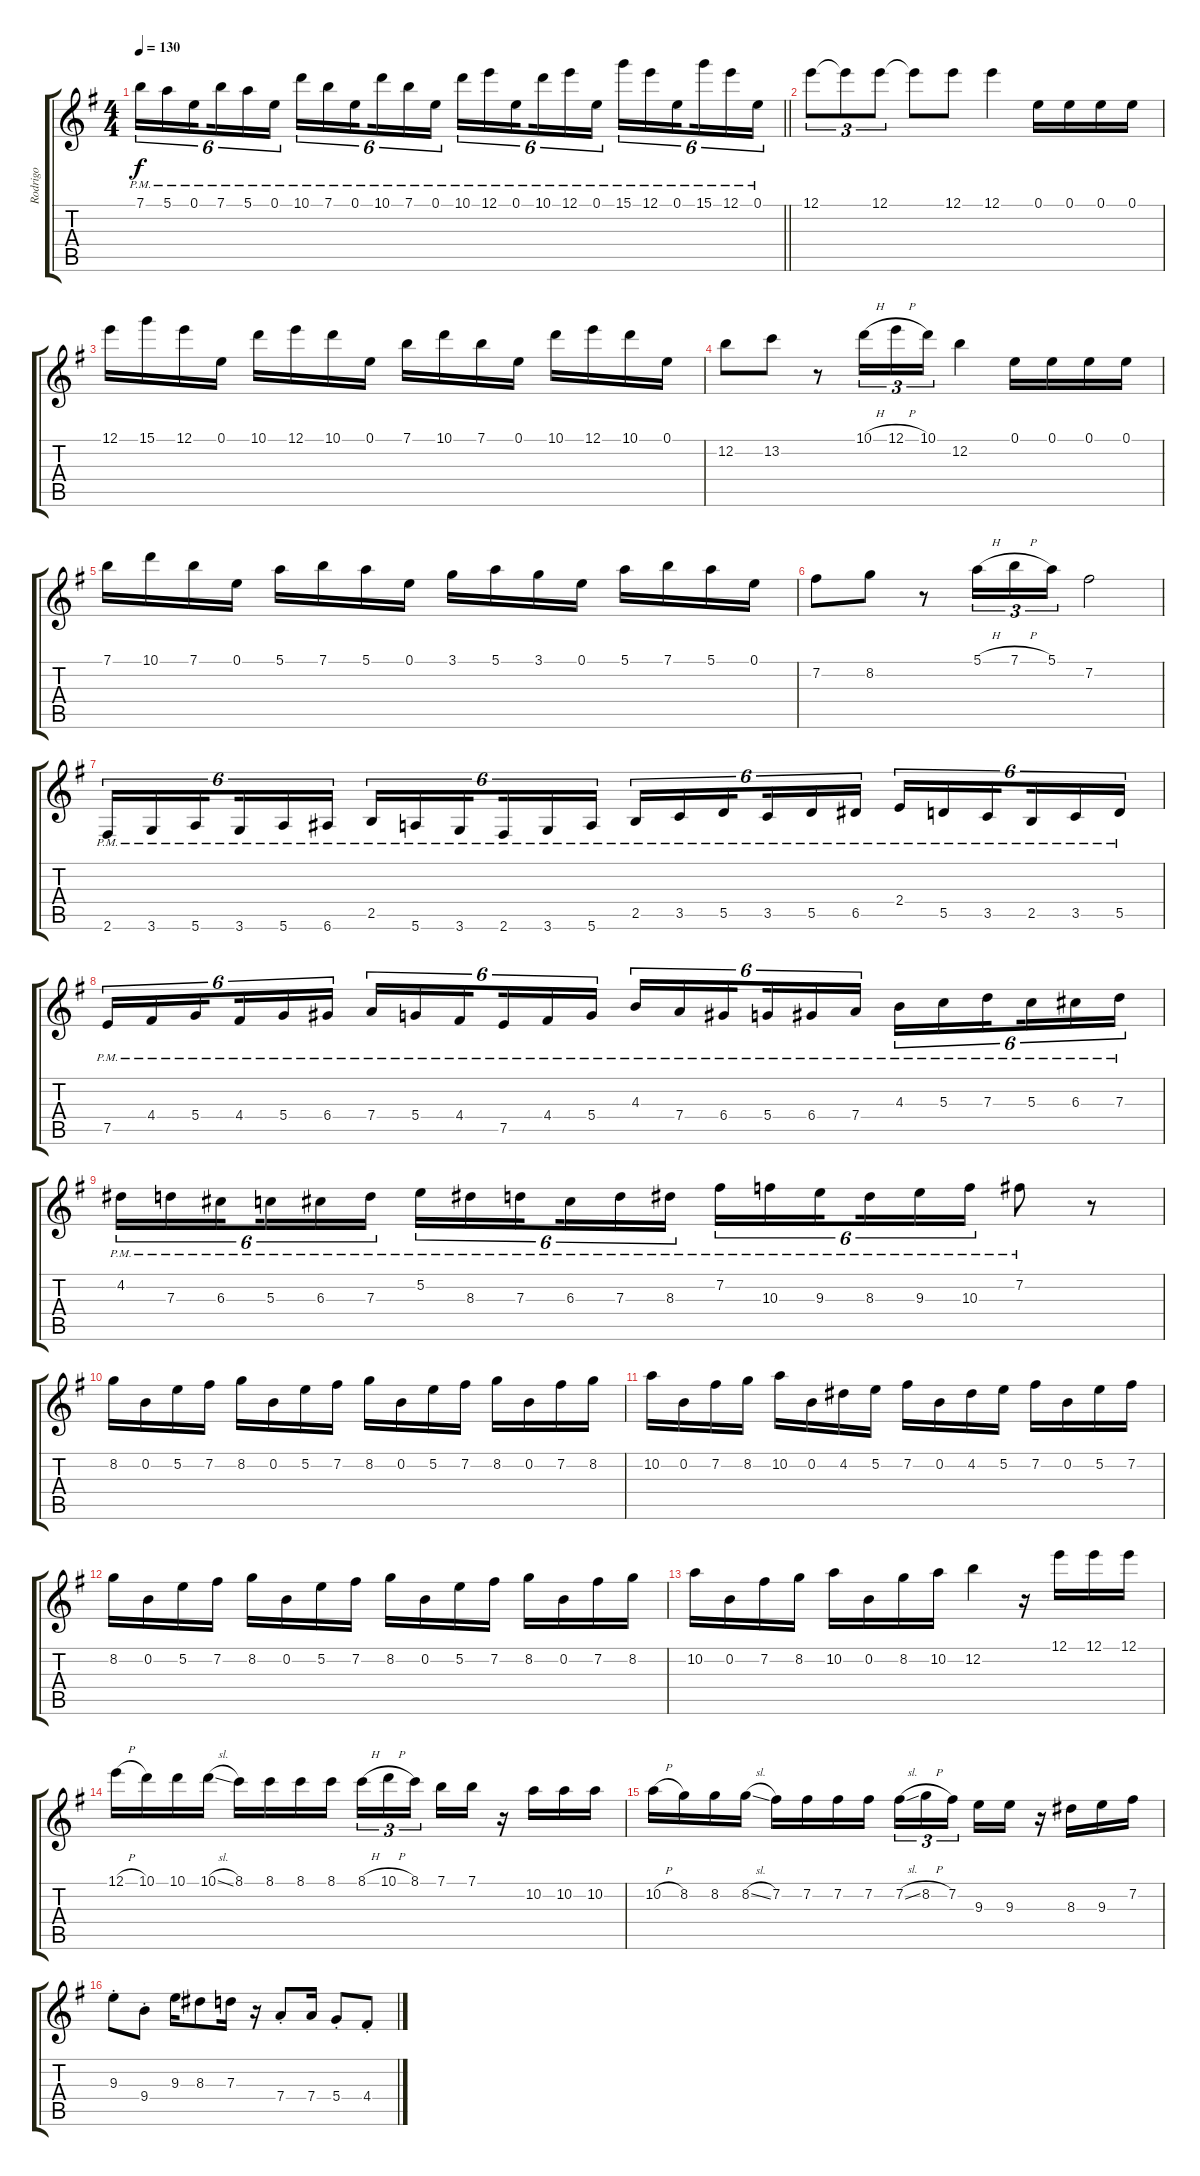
\track ("Rodrigo" "Rodrigo") {instrument acousticguitarnylon}
\staff {score tabs}
\tuning (E4 B3 G3 D3 A2 E2) {hide}
\ts (4 4)
\tempo 130
\clef g2
\barLineRight lightlight
\ks g
7.1{pm}.16{tu (6 4) dy f} 5.1{pm}.16{tu (6 4)} 0.1{pm}.16{tu (6 4) beam splitsecondary} 7.1{pm}.16{tu (6 4)} 5.1{pm}.16{tu (6 4)} 0.1{pm}.16{tu (6 4)} 10.1{pm}.16{tu (6 4)} 7.1{pm}.16{tu (6 4)} 0.1{pm}.16{tu (6 4) beam splitsecondary} 10.1{pm}.16{tu (6 4)} 7.1{pm}.16{tu (6 4)} 0.1{pm}.16{tu (6 4)} 10.1{pm}.16{tu (6 4) beam merge} 12.1{pm}.16{tu (6 4) beam merge} 0.1{pm}.16{tu (6 4) beam splitsecondary} 10.1{pm}.16{tu (6 4) beam merge} 12.1{pm}.16{tu (6 4) beam merge} 0.1{pm}.16{tu (6 4)} 15.1{pm}.16{tu (6 4)} 12.1{pm}.16{tu (6 4)} 0.1{pm}.16{tu (6 4) beam splitsecondary} 15.1{pm}.16{tu (6 4)} 12.1{pm}.16{tu (6 4)} 0.1{pm}.16{tu (6 4)} |
12.1.8{tu (3 2)} 12.1{t}.8{tu (3 2)} 12.1.8{tu (3 2) beam split} 12.1{t}.8{beam merge} 12.1.8 12.1.4 0.1.16{beam merge} 0.1.16 0.1.16 0.1.16 |
12.1.16 15.1.16 12.1.16 0.1.16 10.1.16 12.1.16 10.1.16 0.1.16 7.1.16 10.1.16 7.1.16 0.1.16 10.1.16 12.1.16 10.1.16 0.1.16 |
12.2.8 13.2.8{beam split} r.8{beam merge} 10.1{h}.16{tu (3 2)} 12.1{h}.16{tu (3 2)} 10.1.16{tu (3 2)} 12.2.4 0.1.16 0.1.16 0.1.16 0.1.16 |
7.1.16 10.1.16 7.1.16 0.1.16 5.1.16 7.1.16 5.1.16 0.1.16 3.1.16 5.1.16 3.1.16 0.1.16 5.1.16 7.1.16 5.1.16 0.1.16 |
7.2.8 8.2.8{beam split} r.8{beam merge} 5.1{h}.16{tu (3 2)} 7.1{h}.16{tu (3 2)} 5.1.16{tu (3 2)} 7.2.2 |
2.6{pm}.16{tu (6 4)} 3.6{pm}.16{tu (6 4)} 5.6{pm}.16{tu (6 4) beam splitsecondary} 3.6{pm}.16{tu (6 4)} 5.6{pm}.16{tu (6 4)} 6.6{pm}.16{tu (6 4)} 2.5{pm}.16{tu (6 4)} 5.6{pm}.16{tu (6 4)} 3.6{pm}.16{tu (6 4) beam splitsecondary} 2.6{pm}.16{tu (6 4)} 3.6{pm}.16{tu (6 4)} 5.6{pm}.16{tu (6 4)} 2.5{pm}.16{tu (6 4)} 3.5{pm}.16{tu (6 4)} 5.5{pm}.16{tu (6 4) beam splitsecondary} 3.5{pm}.16{tu (6 4)} 5.5{pm}.16{tu (6 4)} 6.5{pm}.16{tu (6 4)} 2.4{pm}.16{tu (6 4)} 5.5{pm}.16{tu (6 4)} 3.5{pm}.16{tu (6 4) beam splitsecondary} 2.5{pm}.16{tu (6 4)} 3.5{pm}.16{tu (6 4)} 5.5{pm}.16{tu (6 4)} |
7.5{pm}.16{tu (6 4)} 4.4{pm}.16{tu (6 4)} 5.4{pm}.16{tu (6 4) beam splitsecondary} 4.4{pm}.16{tu (6 4)} 5.4{pm}.16{tu (6 4)} 6.4{pm}.16{tu (6 4)} 7.4{pm}.16{tu (6 4)} 5.4{pm}.16{tu (6 4)} 4.4{pm}.16{tu (6 4) beam splitsecondary} 7.5{pm}.16{tu (6 4)} 4.4{pm}.16{tu (6 4)} 5.4{pm}.16{tu (6 4)} 4.3{pm}.16{tu (6 4)} 7.4{pm}.16{tu (6 4)} 6.4{pm}.16{tu (6 4) beam splitsecondary} 5.4{pm}.16{tu (6 4)} 6.4{pm}.16{tu (6 4)} 7.4{pm}.16{tu (6 4)} 4.3{pm}.16{tu (6 4)} 5.3{pm}.16{tu (6 4)} 7.3{pm}.16{tu (6 4) beam splitsecondary} 5.3{pm}.16{tu (6 4)} 6.3{pm}.16{tu (6 4)} 7.3{pm}.16{tu (6 4)} |
4.2{pm}.16{tu (6 4)} 7.3{pm}.16{tu (6 4)} 6.3{pm}.16{tu (6 4) beam splitsecondary} 5.3{pm}.16{tu (6 4)} 6.3{pm}.16{tu (6 4)} 7.3{pm}.16{tu (6 4)} 5.2{pm}.16{tu (6 4)} 8.3{pm}.16{tu (6 4)} 7.3{pm}.16{tu (6 4) beam splitsecondary} 6.3{pm}.16{tu (6 4)} 7.3{pm}.16{tu (6 4)} 8.3{pm}.16{tu (6 4)} 7.2{pm}.16{tu (6 4)} 10.3{pm}.16{tu (6 4)} 9.3{pm}.16{tu (6 4) beam splitsecondary} 8.3{pm}.16{tu (6 4)} 9.3{pm}.16{tu (6 4)} 10.3{pm}.16{tu (6 4)} 7.2{pm}.8 r.8 |
8.2.16 0.2.16 5.2.16 7.2.16 8.2.16 0.2.16 5.2.16 7.2.16 8.2.16 0.2.16 5.2.16 7.2.16 8.2.16 0.2.16 7.2.16 8.2.16 |
10.2.16 0.2.16 7.2.16 8.2.16 10.2.16 0.2.16 4.2.16 5.2.16 7.2.16 0.2.16 4.2.16 5.2.16 7.2.16 0.2.16 5.2.16 7.2.16 |
8.2.16 0.2.16 5.2.16 7.2.16 8.2.16 0.2.16 5.2.16 7.2.16 8.2.16 0.2.16 5.2.16 7.2.16 8.2.16 0.2.16 7.2.16 8.2.16 |
10.2.16 0.2.16 7.2.16 8.2.16 10.2.16 0.2.16 8.2.16 10.2.16 12.2.4 r.16 12.1.16 12.1.16 12.1.16 |
12.1{h}.16 10.1.16 10.1.16 10.1{sl}.16 8.1.16 8.1.16 8.1.16 8.1.16 8.1{h}.16{tu (3 2)} 10.1{h}.16{tu (3 2)} 8.1.16{tu (3 2) beam splitsecondary} 7.1.16 7.1.16 r.16 10.2.16 10.2.16 10.2.16 |
10.2{h}.16 8.2.16 8.2.16 8.2{sl}.16 7.2.16 7.2.16 7.2.16 7.2.16 7.2{sl}.16{tu (3 2)} 8.2{h}.16{tu (3 2)} 7.2.16{tu (3 2) beam splitsecondary} 9.3.16 9.3.16 r.16 8.3.16 9.3.16 7.2.16 |
9.3{st}.8 9.4{st}.8 9.3.16 8.3.8 7.3.16 r.16 7.4{st}.8 7.4.16 5.4{st}.8 4.4{st}.8
